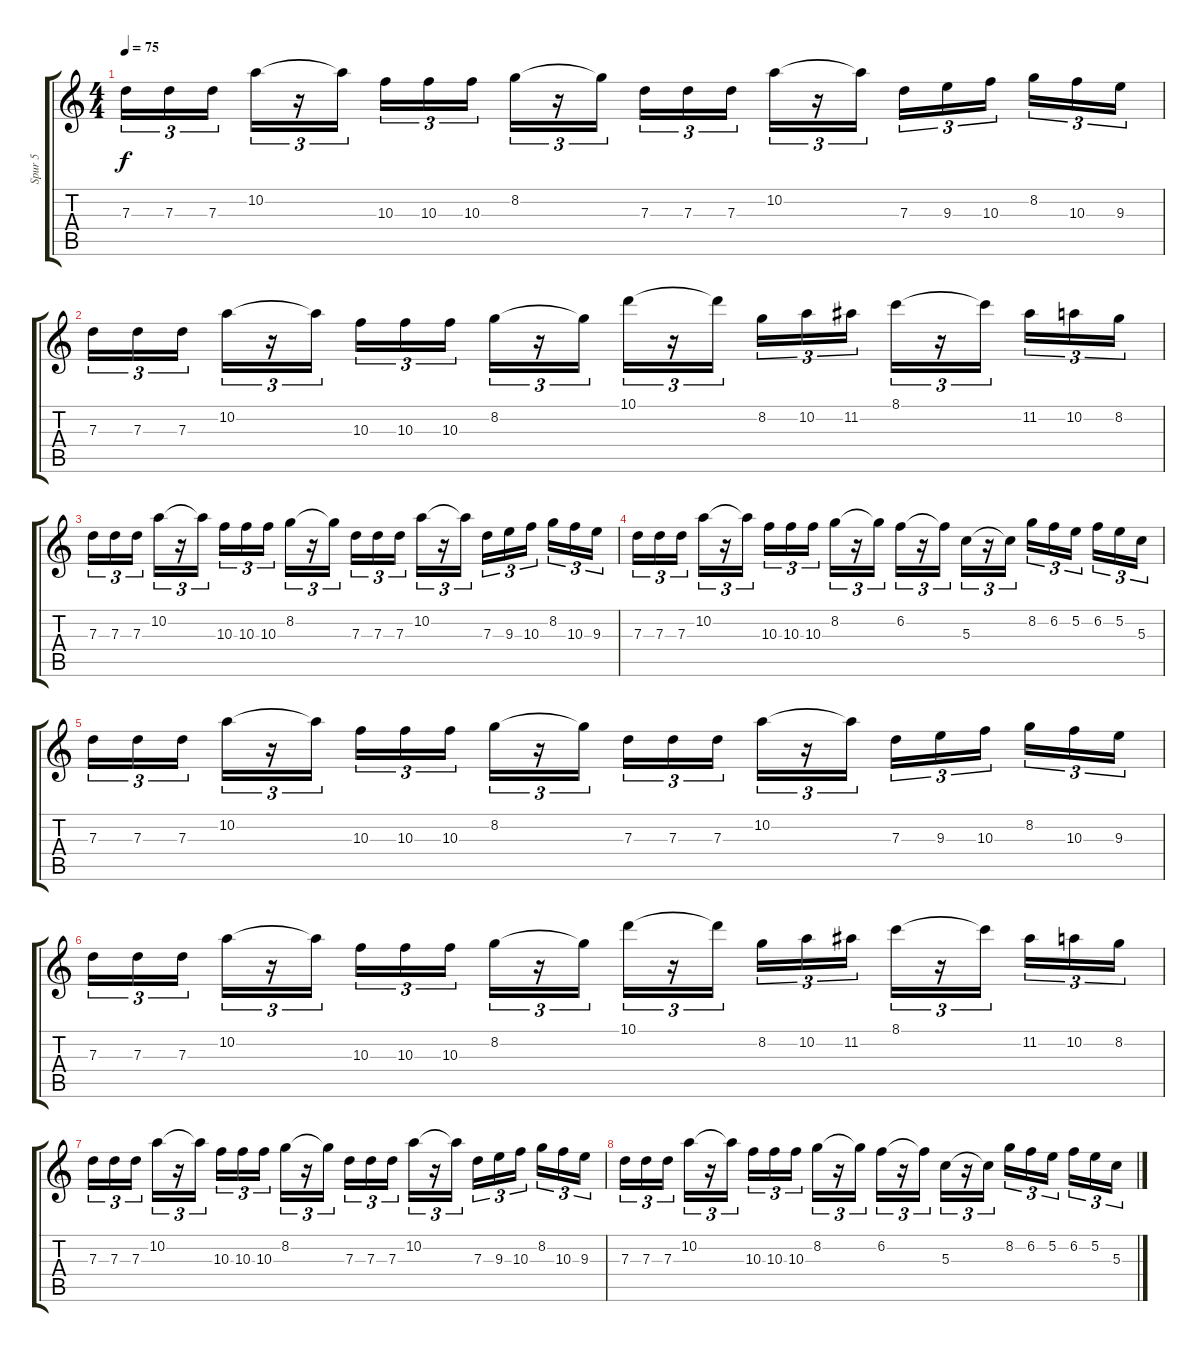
\track ("Spur 5" "Spur 5") {instrument distortionguitar}
\staff {score tabs}
\tuning (E4 B3 G3 D3 A2 E2) {hide}
\ts (4 4)
\tempo 75
\clef g2
\ks c
7.3.16{tu (3 2) dy f instrument distortionguitar} 7.3.16{tu (3 2)} 7.3.16{tu (3 2)} 10.2.16{tu (3 2)} r.16{tu (3 2)} 10.2{t}.16{tu (3 2)} 10.3.16{tu (3 2)} 10.3.16{tu (3 2)} 10.3.16{tu (3 2)} 8.2.16{tu (3 2)} r.16{tu (3 2)} 8.2{t}.16{tu (3 2)} 7.3.16{tu (3 2)} 7.3.16{tu (3 2)} 7.3.16{tu (3 2)} 10.2.16{tu (3 2)} r.16{tu (3 2)} 10.2{t}.16{tu (3 2)} 7.3.16{tu (3 2)} 9.3.16{tu (3 2)} 10.3.16{tu (3 2)} 8.2.16{tu (3 2)} 10.3.16{tu (3 2)} 9.3.16{tu (3 2)} |
7.3.16{tu (3 2)} 7.3.16{tu (3 2)} 7.3.16{tu (3 2)} 10.2.16{tu (3 2)} r.16{tu (3 2)} 10.2{t}.16{tu (3 2)} 10.3.16{tu (3 2)} 10.3.16{tu (3 2)} 10.3.16{tu (3 2)} 8.2.16{tu (3 2)} r.16{tu (3 2)} 8.2{t}.16{tu (3 2)} 10.1.16{tu (3 2)} r.16{tu (3 2)} 10.1{t}.16{tu (3 2)} 8.2.16{tu (3 2)} 10.2.16{tu (3 2)} 11.2.16{tu (3 2)} 8.1.16{tu (3 2)} r.16{tu (3 2)} 8.1{t}.16{tu (3 2)} 11.2.16{tu (3 2)} 10.2.16{tu (3 2)} 8.2.16{tu (3 2)} |
7.3.16{tu (3 2)} 7.3.16{tu (3 2)} 7.3.16{tu (3 2)} 10.2.16{tu (3 2)} r.16{tu (3 2)} 10.2{t}.16{tu (3 2)} 10.3.16{tu (3 2)} 10.3.16{tu (3 2)} 10.3.16{tu (3 2)} 8.2.16{tu (3 2)} r.16{tu (3 2)} 8.2{t}.16{tu (3 2)} 7.3.16{tu (3 2)} 7.3.16{tu (3 2)} 7.3.16{tu (3 2)} 10.2.16{tu (3 2)} r.16{tu (3 2)} 10.2{t}.16{tu (3 2)} 7.3.16{tu (3 2)} 9.3.16{tu (3 2)} 10.3.16{tu (3 2)} 8.2.16{tu (3 2)} 10.3.16{tu (3 2)} 9.3.16{tu (3 2)} |
7.3.16{tu (3 2)} 7.3.16{tu (3 2)} 7.3.16{tu (3 2)} 10.2.16{tu (3 2)} r.16{tu (3 2)} 10.2{t}.16{tu (3 2)} 10.3.16{tu (3 2)} 10.3.16{tu (3 2)} 10.3.16{tu (3 2)} 8.2.16{tu (3 2)} r.16{tu (3 2)} 8.2{t}.16{tu (3 2)} 6.2.16{tu (3 2)} r.16{tu (3 2)} 6.2{t}.16{tu (3 2)} 5.3.16{tu (3 2)} r.16{tu (3 2)} 5.3{t}.16{tu (3 2)} 8.2.16{tu (3 2)} 6.2.16{tu (3 2)} 5.2.16{tu (3 2)} 6.2.16{tu (3 2)} 5.2.16{tu (3 2)} 5.3.16{tu (3 2)} |
7.3.16{tu (3 2)} 7.3.16{tu (3 2)} 7.3.16{tu (3 2)} 10.2.16{tu (3 2)} r.16{tu (3 2)} 10.2{t}.16{tu (3 2)} 10.3.16{tu (3 2)} 10.3.16{tu (3 2)} 10.3.16{tu (3 2)} 8.2.16{tu (3 2)} r.16{tu (3 2)} 8.2{t}.16{tu (3 2)} 7.3.16{tu (3 2)} 7.3.16{tu (3 2)} 7.3.16{tu (3 2)} 10.2.16{tu (3 2)} r.16{tu (3 2)} 10.2{t}.16{tu (3 2)} 7.3.16{tu (3 2)} 9.3.16{tu (3 2)} 10.3.16{tu (3 2)} 8.2.16{tu (3 2)} 10.3.16{tu (3 2)} 9.3.16{tu (3 2)} |
7.3.16{tu (3 2)} 7.3.16{tu (3 2)} 7.3.16{tu (3 2)} 10.2.16{tu (3 2)} r.16{tu (3 2)} 10.2{t}.16{tu (3 2)} 10.3.16{tu (3 2)} 10.3.16{tu (3 2)} 10.3.16{tu (3 2)} 8.2.16{tu (3 2)} r.16{tu (3 2)} 8.2{t}.16{tu (3 2)} 10.1.16{tu (3 2)} r.16{tu (3 2)} 10.1{t}.16{tu (3 2)} 8.2.16{tu (3 2)} 10.2.16{tu (3 2)} 11.2.16{tu (3 2)} 8.1.16{tu (3 2)} r.16{tu (3 2)} 8.1{t}.16{tu (3 2)} 11.2.16{tu (3 2)} 10.2.16{tu (3 2)} 8.2.16{tu (3 2)} |
7.3.16{tu (3 2)} 7.3.16{tu (3 2)} 7.3.16{tu (3 2)} 10.2.16{tu (3 2)} r.16{tu (3 2)} 10.2{t}.16{tu (3 2)} 10.3.16{tu (3 2)} 10.3.16{tu (3 2)} 10.3.16{tu (3 2)} 8.2.16{tu (3 2)} r.16{tu (3 2)} 8.2{t}.16{tu (3 2)} 7.3.16{tu (3 2)} 7.3.16{tu (3 2)} 7.3.16{tu (3 2)} 10.2.16{tu (3 2)} r.16{tu (3 2)} 10.2{t}.16{tu (3 2)} 7.3.16{tu (3 2)} 9.3.16{tu (3 2)} 10.3.16{tu (3 2)} 8.2.16{tu (3 2)} 10.3.16{tu (3 2)} 9.3.16{tu (3 2)} |
7.3.16{tu (3 2)} 7.3.16{tu (3 2)} 7.3.16{tu (3 2)} 10.2.16{tu (3 2)} r.16{tu (3 2)} 10.2{t}.16{tu (3 2)} 10.3.16{tu (3 2)} 10.3.16{tu (3 2)} 10.3.16{tu (3 2)} 8.2.16{tu (3 2)} r.16{tu (3 2)} 8.2{t}.16{tu (3 2)} 6.2.16{tu (3 2)} r.16{tu (3 2)} 6.2{t}.16{tu (3 2)} 5.3.16{tu (3 2)} r.16{tu (3 2)} 5.3{t}.16{tu (3 2)} 8.2.16{tu (3 2)} 6.2.16{tu (3 2)} 5.2.16{tu (3 2)} 6.2.16{tu (3 2)} 5.2.16{tu (3 2)} 5.3.16{tu (3 2)}
